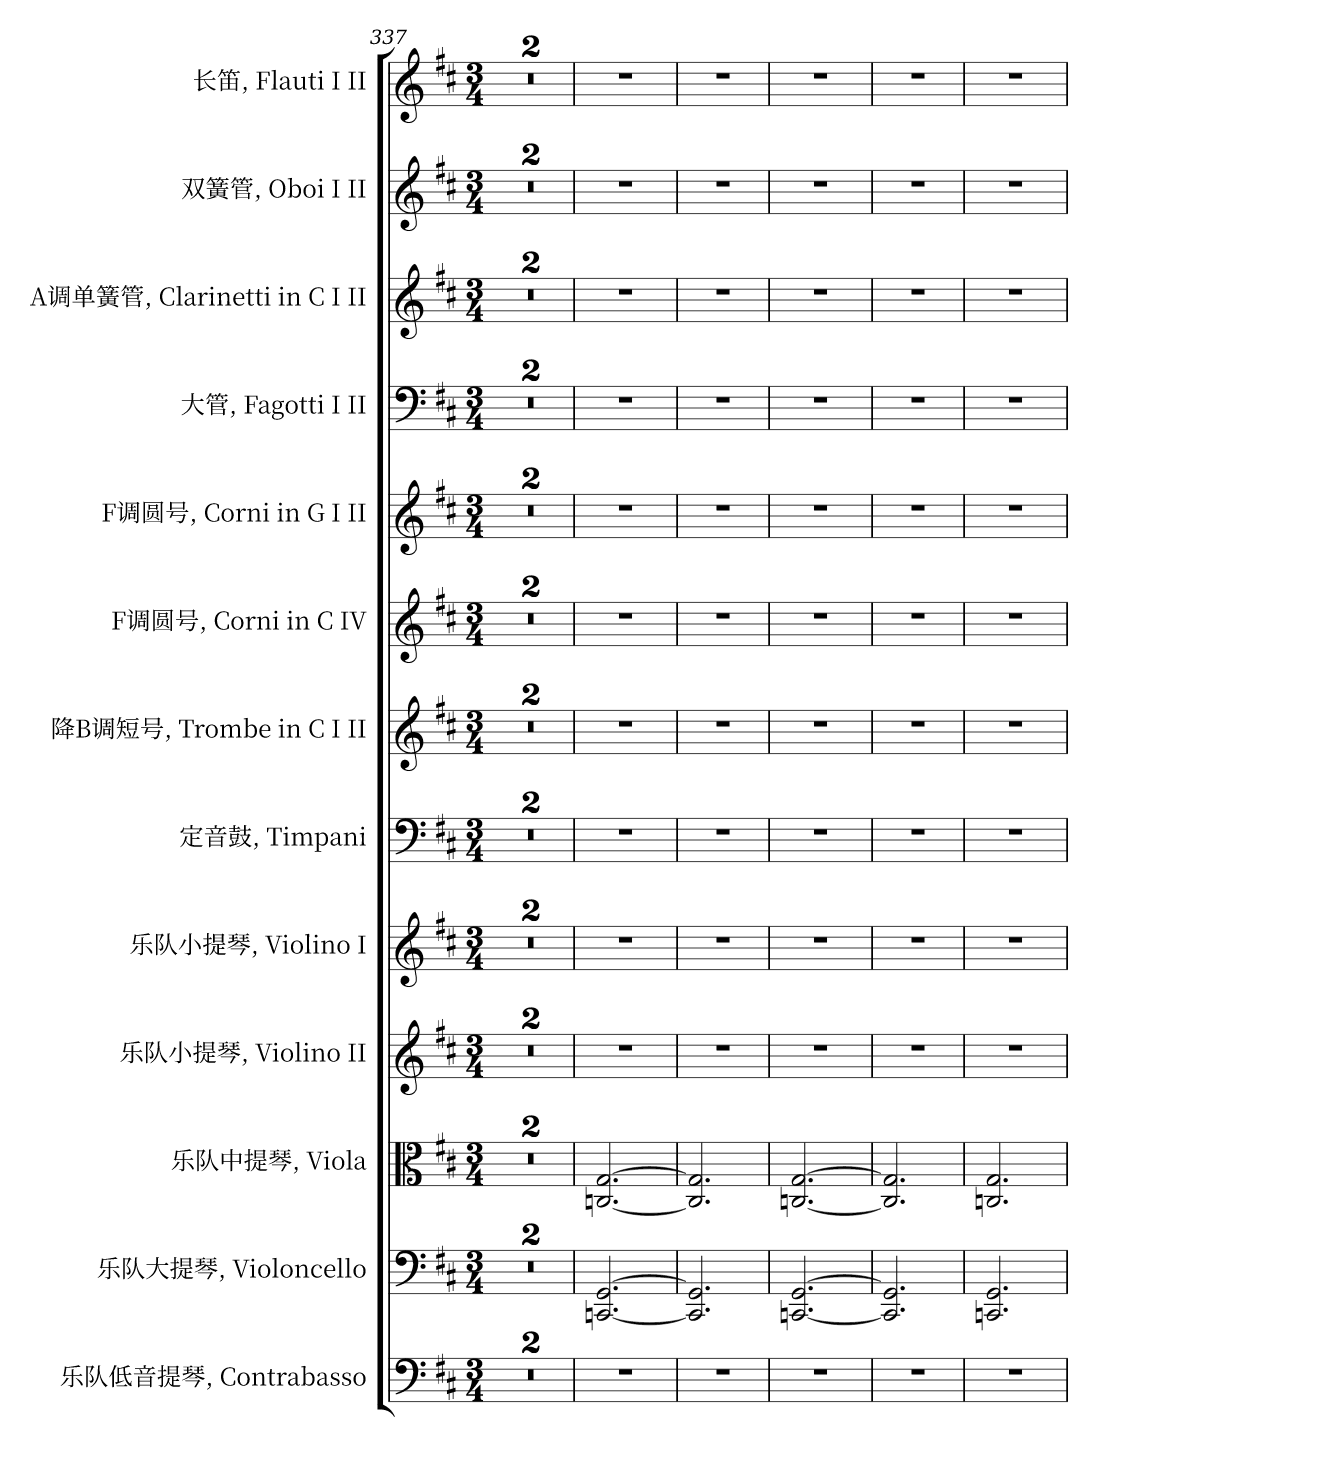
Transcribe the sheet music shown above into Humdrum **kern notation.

**kern	**kern	**kern	**kern	**kern	**kern	**kern	**kern	**kern	**kern	**kern	**kern	**kern
*part13	*part12	*part11	*part10	*part9	*part8	*part7	*part6	*part5	*part4	*part3	*part2	*part1
*staff13	*staff12	*staff11	*staff10	*staff9	*staff8	*staff7	*staff6	*staff5	*staff4	*staff3	*staff2	*staff1
*I"乐队低音提琴, Contrabasso	*I"乐队大提琴, Violoncello	*I"乐队中提琴, Viola	*I"乐队小提琴, Violino II	*I"乐队小提琴, Violino I	*I"定音鼓, Timpani	*I"降B调短号, Trombe in C I II	*I"F调圆号, Corni in C IV	*I"F调圆号, Corni in G I II	*I"大管, Fagotti I II	*I"A调单簧管, Clarinetti in C I II	*I"双簧管, Oboi I II	*I"长笛, Flauti I II
*I'Cbs.	*	*	*	*	*I'Timp.	*	*	*	*	*I'A Cl.	*I'Ob.	*I'Fl.
*clefF4	*clefF4	*clefC3	*clefG2	*clefG2	*clefF4	*clefG2	*clefG2	*clefG2	*clefF4	*clefG2	*clefG2	*clefG2
*ITrd7c12	*	*	*	*	*	*ITrd1c2	*ITrd4c7	*ITrd4c7	*	*ITrd2c3	*	*
*k[f#c#]	*k[f#c#]	*k[f#c#]	*k[f#c#]	*k[f#c#]	*k[f#c#]	*k[]	*k[f#]	*k[f#]	*k[f#c#]	*k[f#c#g#d#a#]	*k[f#c#]	*k[f#c#]
*M3/4	*M3/4	*M3/4	*M3/4	*M3/4	*M3/4	*M3/4	*M3/4	*M3/4	*M3/4	*M3/4	*M3/4	*M3/4
*MM350	*MM350	*MM350	*MM350	*MM350	*MM350	*MM350	*MM350	*MM350	*MM350	*MM350	*MM350	*MM350
=337	=337	=337	=337	=337	=337	=337	=337	=337	=337	=337	=337	=337
2.r	2.r	2.r	2.r	2.r	2.r	2.r	2.r	2.r	2.r	2.r	2.r	2.r
=338	=338	=338	=338	=338	=338	=338	=338	=338	=338	=338	=338	=338
*	*	*	*	*	*	*	*	*	*	*	*	*MM350
2.r	2.r	2.r	2.r	2.r	2.r	2.r	2.r	2.r	2.r	2.r	2.r	2.r
=339	=339	=339	=339	=339	=339	=339	=339	=339	=339	=339	=339	=339
*	*	*	*	*	*	*	*	*	*	*	*	*MM328
2.r	[2.CCn/ [2.GG/	[2.Cn/ [2.G/	2.r	2.r	2.r	2.r	2.r	2.r	2.r	2.r	2.r	2.r
=340	=340	=340	=340	=340	=340	=340	=340	=340	=340	=340	=340	=340
*	*	*	*	*	*	*	*	*	*	*	*	*MM328
2.r	2.CC/] 2.GG/]	2.C/] 2.G/]	2.r	2.r	2.r	2.r	2.r	2.r	2.r	2.r	2.r	2.r
=341	=341	=341	=341	=341	=341	=341	=341	=341	=341	=341	=341	=341
*	*	*	*	*	*	*	*	*	*	*	*	*MM328
2.r	[2.CCn/ [2.GG/	[2.Cn/ [2.G/	2.r	2.r	2.r	2.r	2.r	2.r	2.r	2.r	2.r	2.r
=342	=342	=342	=342	=342	=342	=342	=342	=342	=342	=342	=342	=342
*	*	*	*	*	*	*	*	*	*	*	*	*MM328
2.r	2.CC/] 2.GG/]	2.C/] 2.G/]	2.r	2.r	2.r	2.r	2.r	2.r	2.r	2.r	2.r	2.r
=343	=343	=343	=343	=343	=343	=343	=343	=343	=343	=343	=343	=343
*	*	*	*	*	*	*	*	*	*	*	*	*MM328
2.r	2.CCn/ 2.GG/	2.Cn/ 2.G/	2.r	2.r	2.r	2.r	2.r	2.r	2.r	2.r	2.r	2.r
=	=	=	=	=	=	=	=	=	=	=	=	=
*-	*-	*-	*-	*-	*-	*-	*-	*-	*-	*-	*-	*-
